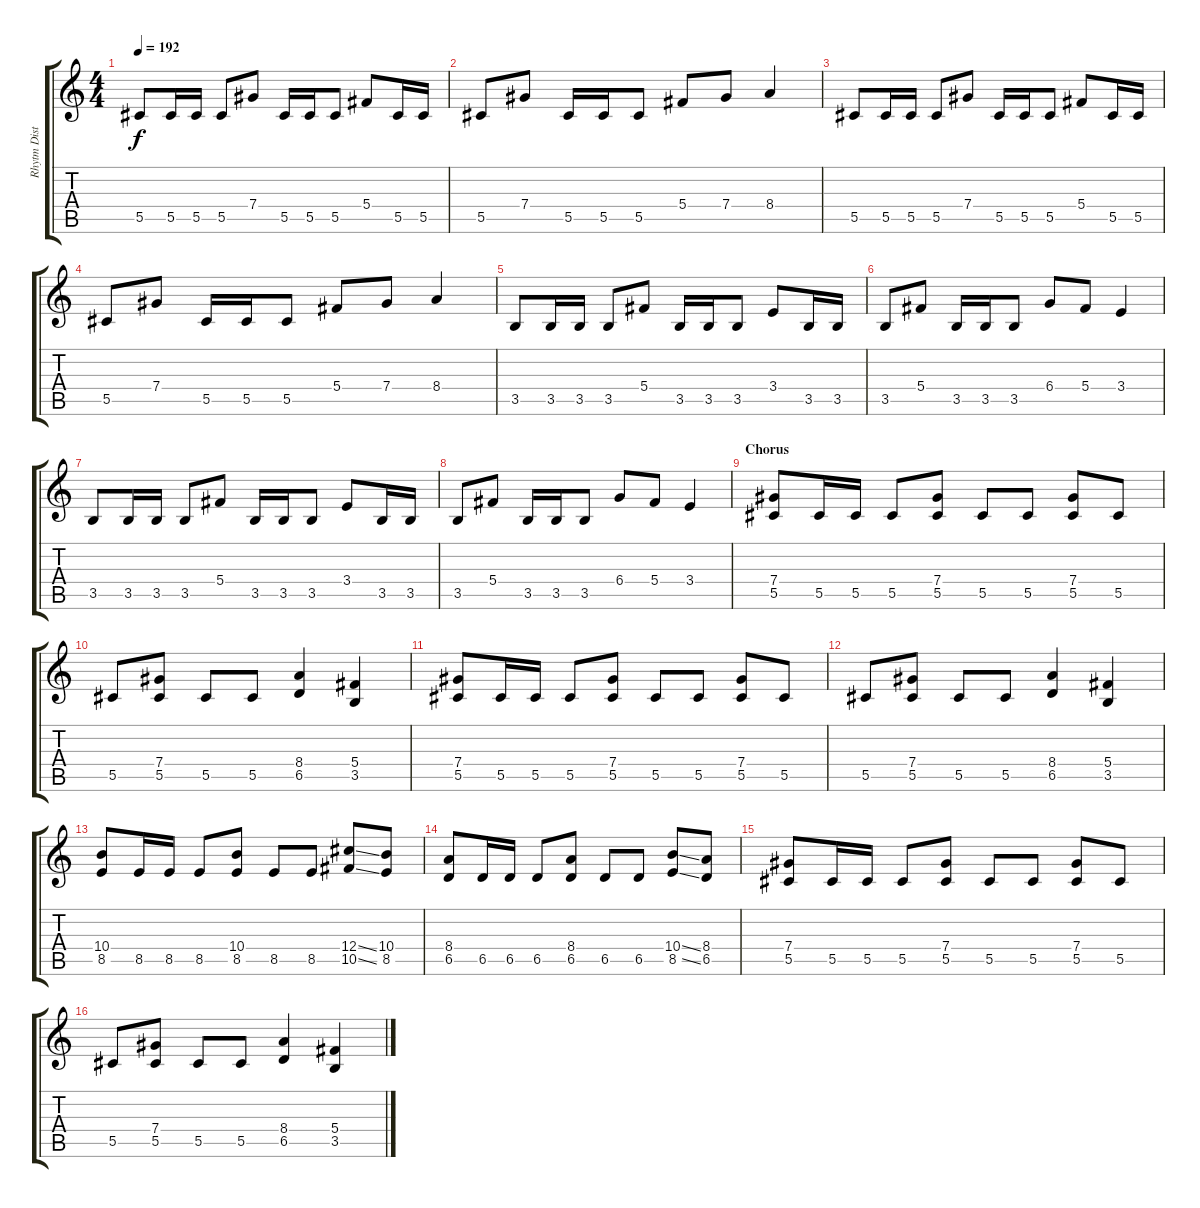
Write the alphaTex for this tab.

\track ("Rhytm Distortion" "Rhytm Dist") {instrument overdrivenguitar}
\staff {score tabs}
\tuning (Eb4 Bb3 Gb3 Db3 Ab2 Eb2) {hide}
\ts (4 4)
\tempo 192
\clef g2
\ks c
5.5.8{dy f} 5.5.16 5.5.16 5.5.8 7.4.8 5.5.16 5.5.16 5.5.8 5.4.8 5.5.16 5.5.16 |
5.5.8 7.4.8 5.5.16 5.5.16 5.5.8 5.4.8 7.4.8 8.4.4 |
5.5.8 5.5.16 5.5.16 5.5.8 7.4.8 5.5.16 5.5.16 5.5.8 5.4.8 5.5.16 5.5.16 |
5.5.8 7.4.8 5.5.16 5.5.16 5.5.8 5.4.8 7.4.8 8.4.4 |
3.5.8 3.5.16 3.5.16 3.5.8 5.4.8 3.5.16 3.5.16 3.5.8 3.4.8 3.5.16 3.5.16 |
3.5.8 5.4.8 3.5.16 3.5.16 3.5.8 6.4.8 5.4.8 3.4.4 |
3.5.8 3.5.16 3.5.16 3.5.8 5.4.8 3.5.16 3.5.16 3.5.8 3.4.8 3.5.16 3.5.16 |
3.5.8 5.4.8 3.5.16 3.5.16 3.5.8 6.4.8 5.4.8 3.4.4 |
\section ("" "Chorus")
(7.4 5.5).8 5.5.16 5.5.16 5.5.8 (7.4 5.5).8 5.5.8 5.5.8 (7.4 5.5).8 5.5.8 |
5.5.8 (7.4 5.5).8 5.5.8 5.5.8 (8.4 6.5).4 (5.4 3.5).4 |
(7.4 5.5).8 5.5.16 5.5.16 5.5.8 (7.4 5.5).8 5.5.8 5.5.8 (7.4 5.5).8 5.5.8 |
5.5.8 (7.4 5.5).8 5.5.8 5.5.8 (8.4 6.5).4 (5.4 3.5).4 |
(10.4 8.5).8 8.5.16 8.5.16 8.5.8 (10.4 8.5).8 8.5.8 8.5.8 (12.4{ss} 10.5{ss}).8 (10.4 8.5).8 |
(8.4 6.5).8 6.5.16 6.5.16 6.5.8 (8.4 6.5).8 6.5.8 6.5.8 (10.4{ss} 8.5{ss}).8 (8.4 6.5).8 |
(7.4 5.5).8 5.5.16 5.5.16 5.5.8 (7.4 5.5).8 5.5.8 5.5.8 (7.4 5.5).8 5.5.8 |
5.5.8 (7.4 5.5).8 5.5.8 5.5.8 (8.4 6.5).4 (5.4 3.5).4
